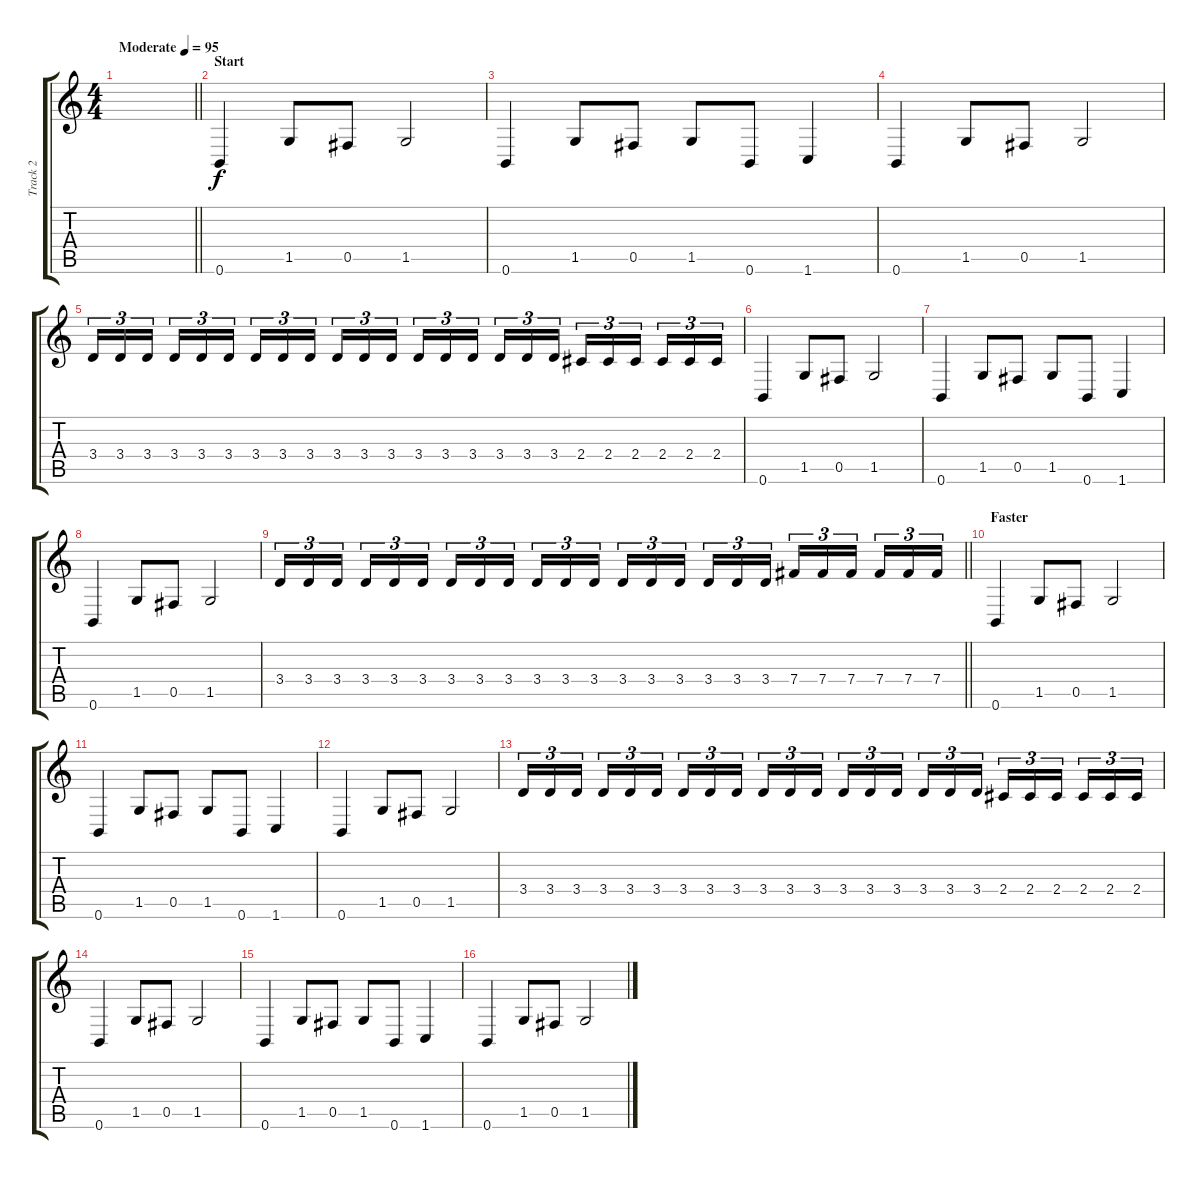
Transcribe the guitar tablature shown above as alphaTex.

\track ("Track 2" "Track 2") {instrument distortionguitar}
\staff {score tabs}
\tuning (Db4 Ab3 E3 B2 Gb2 B1) {hide}
\ts (4 4)
\tempo (95 "Moderate")
\clef g2
\barLineRight lightlight
\ks c
|
\section ("" "Start")
0.6.4 1.5.8 0.5.8 1.5.2 |
0.6.4 1.5.8 0.5.8 1.5.8 0.6.8 1.6.4 |
0.6.4 1.5.8 0.5.8 1.5.2 |
3.4.16{tu (3 2)} 3.4.16{tu (3 2)} 3.4.16{tu (3 2) beam splitsecondary} 3.4.16{tu (3 2)} 3.4.16{tu (3 2)} 3.4.16{tu (3 2)} 3.4.16{tu (3 2)} 3.4.16{tu (3 2)} 3.4.16{tu (3 2) beam splitsecondary} 3.4.16{tu (3 2)} 3.4.16{tu (3 2)} 3.4.16{tu (3 2)} 3.4.16{tu (3 2)} 3.4.16{tu (3 2)} 3.4.16{tu (3 2) beam splitsecondary} 3.4.16{tu (3 2)} 3.4.16{tu (3 2)} 3.4.16{tu (3 2)} 2.4.16{tu (3 2)} 2.4.16{tu (3 2)} 2.4.16{tu (3 2) beam splitsecondary} 2.4.16{tu (3 2)} 2.4.16{tu (3 2)} 2.4.16{tu (3 2)} |
0.6.4 1.5.8 0.5.8 1.5.2 |
0.6.4 1.5.8 0.5.8 1.5.8 0.6.8 1.6.4 |
0.6.4 1.5.8 0.5.8 1.5.2 |
\barLineRight lightlight
3.4.16{tu (3 2)} 3.4.16{tu (3 2)} 3.4.16{tu (3 2) beam splitsecondary} 3.4.16{tu (3 2)} 3.4.16{tu (3 2)} 3.4.16{tu (3 2)} 3.4.16{tu (3 2)} 3.4.16{tu (3 2)} 3.4.16{tu (3 2) beam splitsecondary} 3.4.16{tu (3 2)} 3.4.16{tu (3 2)} 3.4.16{tu (3 2)} 3.4.16{tu (3 2)} 3.4.16{tu (3 2)} 3.4.16{tu (3 2) beam splitsecondary} 3.4.16{tu (3 2)} 3.4.16{tu (3 2)} 3.4.16{tu (3 2)} 7.4.16{tu (3 2)} 7.4.16{tu (3 2)} 7.4.16{tu (3 2) beam splitsecondary} 7.4.16{tu (3 2)} 7.4.16{tu (3 2)} 7.4.16{tu (3 2)} |
\section ("" "Faster")
0.6.4 1.5.8 0.5.8 1.5.2 |
0.6.4 1.5.8 0.5.8 1.5.8 0.6.8 1.6.4 |
0.6.4 1.5.8 0.5.8 1.5.2 |
3.4.16{tu (3 2)} 3.4.16{tu (3 2)} 3.4.16{tu (3 2) beam splitsecondary} 3.4.16{tu (3 2)} 3.4.16{tu (3 2)} 3.4.16{tu (3 2)} 3.4.16{tu (3 2)} 3.4.16{tu (3 2)} 3.4.16{tu (3 2) beam splitsecondary} 3.4.16{tu (3 2)} 3.4.16{tu (3 2)} 3.4.16{tu (3 2)} 3.4.16{tu (3 2)} 3.4.16{tu (3 2)} 3.4.16{tu (3 2) beam splitsecondary} 3.4.16{tu (3 2)} 3.4.16{tu (3 2)} 3.4.16{tu (3 2)} 2.4.16{tu (3 2)} 2.4.16{tu (3 2)} 2.4.16{tu (3 2) beam splitsecondary} 2.4.16{tu (3 2)} 2.4.16{tu (3 2)} 2.4.16{tu (3 2)} |
0.6.4 1.5.8 0.5.8 1.5.2 |
0.6.4 1.5.8 0.5.8 1.5.8 0.6.8 1.6.4 |
0.6.4 1.5.8 0.5.8 1.5.2
